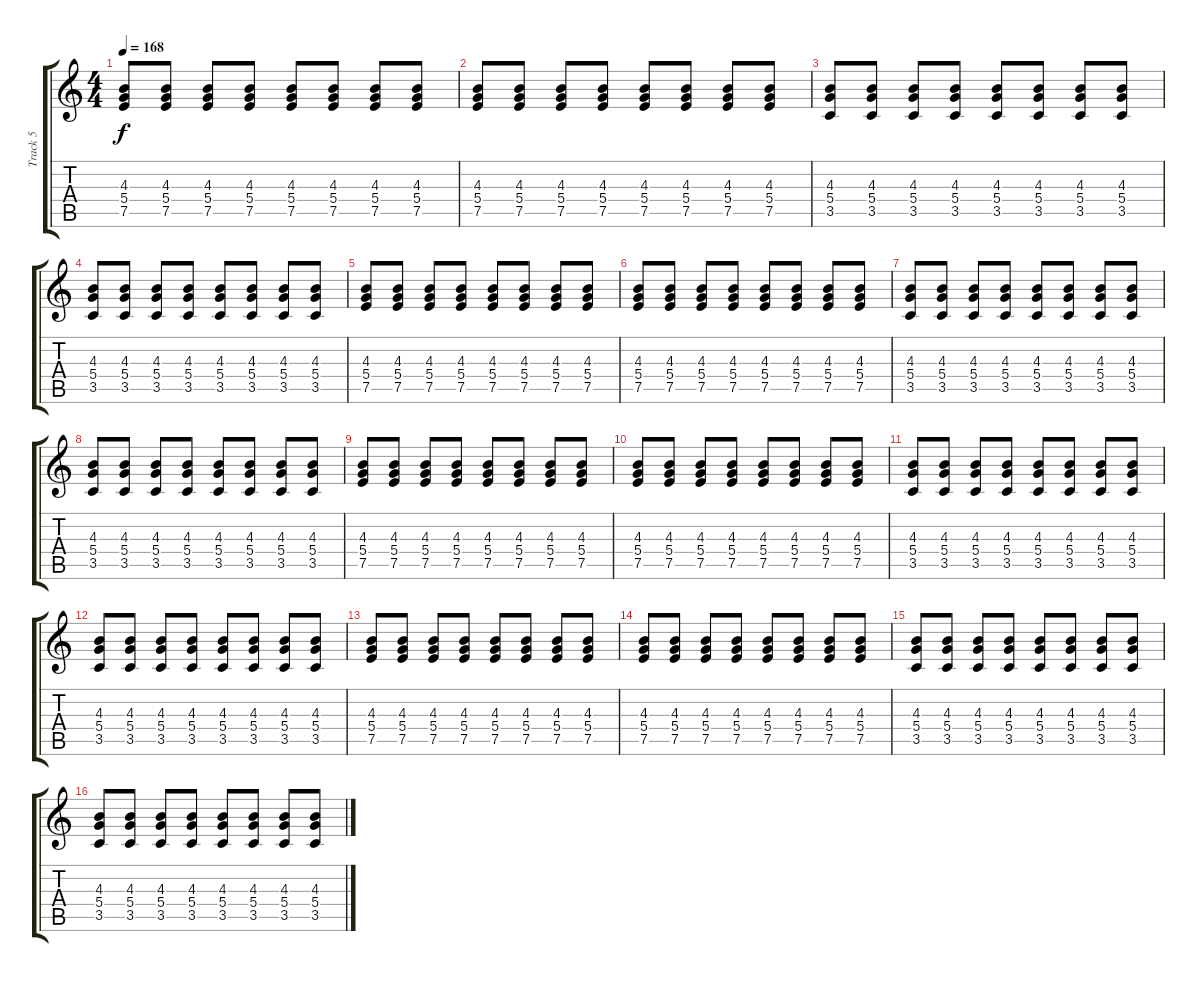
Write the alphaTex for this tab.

\track ("Track 5" "Track 5") {instrument electricguitarclean}
\staff {score tabs}
\tuning (E4 B3 G3 D3 A2 D2) {hide}
\ts (4 4)
\tempo 168
\clef g2
\ks c
(4.3 5.4 7.5).8{dy f} (4.3 5.4 7.5).8 (4.3 5.4 7.5).8 (4.3 5.4 7.5).8 (4.3 5.4 7.5).8 (4.3 5.4 7.5).8 (4.3 5.4 7.5).8 (4.3 5.4 7.5).8 |
(4.3 5.4 7.5).8 (4.3 5.4 7.5).8 (4.3 5.4 7.5).8 (4.3 5.4 7.5).8 (4.3 5.4 7.5).8 (4.3 5.4 7.5).8 (4.3 5.4 7.5).8 (4.3 5.4 7.5).8 |
(4.3 5.4 3.5).8 (4.3 5.4 3.5).8 (4.3 5.4 3.5).8 (4.3 5.4 3.5).8 (4.3 5.4 3.5).8 (4.3 5.4 3.5).8 (4.3 5.4 3.5).8 (4.3 5.4 3.5).8 |
(4.3 5.4 3.5).8 (4.3 5.4 3.5).8 (4.3 5.4 3.5).8 (4.3 5.4 3.5).8 (4.3 5.4 3.5).8 (4.3 5.4 3.5).8 (4.3 5.4 3.5).8 (4.3 5.4 3.5).8 |
(4.3 5.4 7.5).8 (4.3 5.4 7.5).8 (4.3 5.4 7.5).8 (4.3 5.4 7.5).8 (4.3 5.4 7.5).8 (4.3 5.4 7.5).8 (4.3 5.4 7.5).8 (4.3 5.4 7.5).8 |
(4.3 5.4 7.5).8 (4.3 5.4 7.5).8 (4.3 5.4 7.5).8 (4.3 5.4 7.5).8 (4.3 5.4 7.5).8 (4.3 5.4 7.5).8 (4.3 5.4 7.5).8 (4.3 5.4 7.5).8 |
(4.3 5.4 3.5).8 (4.3 5.4 3.5).8 (4.3 5.4 3.5).8 (4.3 5.4 3.5).8 (4.3 5.4 3.5).8 (4.3 5.4 3.5).8 (4.3 5.4 3.5).8 (4.3 5.4 3.5).8 |
(4.3 5.4 3.5).8 (4.3 5.4 3.5).8 (4.3 5.4 3.5).8 (4.3 5.4 3.5).8 (4.3 5.4 3.5).8 (4.3 5.4 3.5).8 (4.3 5.4 3.5).8 (4.3 5.4 3.5).8 |
(4.3 5.4 7.5).8 (4.3 5.4 7.5).8 (4.3 5.4 7.5).8 (4.3 5.4 7.5).8 (4.3 5.4 7.5).8 (4.3 5.4 7.5).8 (4.3 5.4 7.5).8 (4.3 5.4 7.5).8 |
(4.3 5.4 7.5).8 (4.3 5.4 7.5).8 (4.3 5.4 7.5).8 (4.3 5.4 7.5).8 (4.3 5.4 7.5).8 (4.3 5.4 7.5).8 (4.3 5.4 7.5).8 (4.3 5.4 7.5).8 |
(4.3 5.4 3.5).8 (4.3 5.4 3.5).8 (4.3 5.4 3.5).8 (4.3 5.4 3.5).8 (4.3 5.4 3.5).8 (4.3 5.4 3.5).8 (4.3 5.4 3.5).8 (4.3 5.4 3.5).8 |
(4.3 5.4 3.5).8 (4.3 5.4 3.5).8 (4.3 5.4 3.5).8 (4.3 5.4 3.5).8 (4.3 5.4 3.5).8 (4.3 5.4 3.5).8 (4.3 5.4 3.5).8 (4.3 5.4 3.5).8 |
(4.3 5.4 7.5).8 (4.3 5.4 7.5).8 (4.3 5.4 7.5).8 (4.3 5.4 7.5).8 (4.3 5.4 7.5).8 (4.3 5.4 7.5).8 (4.3 5.4 7.5).8 (4.3 5.4 7.5).8 |
(4.3 5.4 7.5).8 (4.3 5.4 7.5).8 (4.3 5.4 7.5).8 (4.3 5.4 7.5).8 (4.3 5.4 7.5).8 (4.3 5.4 7.5).8 (4.3 5.4 7.5).8 (4.3 5.4 7.5).8 |
(4.3 5.4 3.5).8 (4.3 5.4 3.5).8 (4.3 5.4 3.5).8 (4.3 5.4 3.5).8 (4.3 5.4 3.5).8 (4.3 5.4 3.5).8 (4.3 5.4 3.5).8 (4.3 5.4 3.5).8 |
(4.3 5.4 3.5).8 (4.3 5.4 3.5).8 (4.3 5.4 3.5).8 (4.3 5.4 3.5).8 (4.3 5.4 3.5).8 (4.3 5.4 3.5).8 (4.3 5.4 3.5).8 (4.3 5.4 3.5).8
